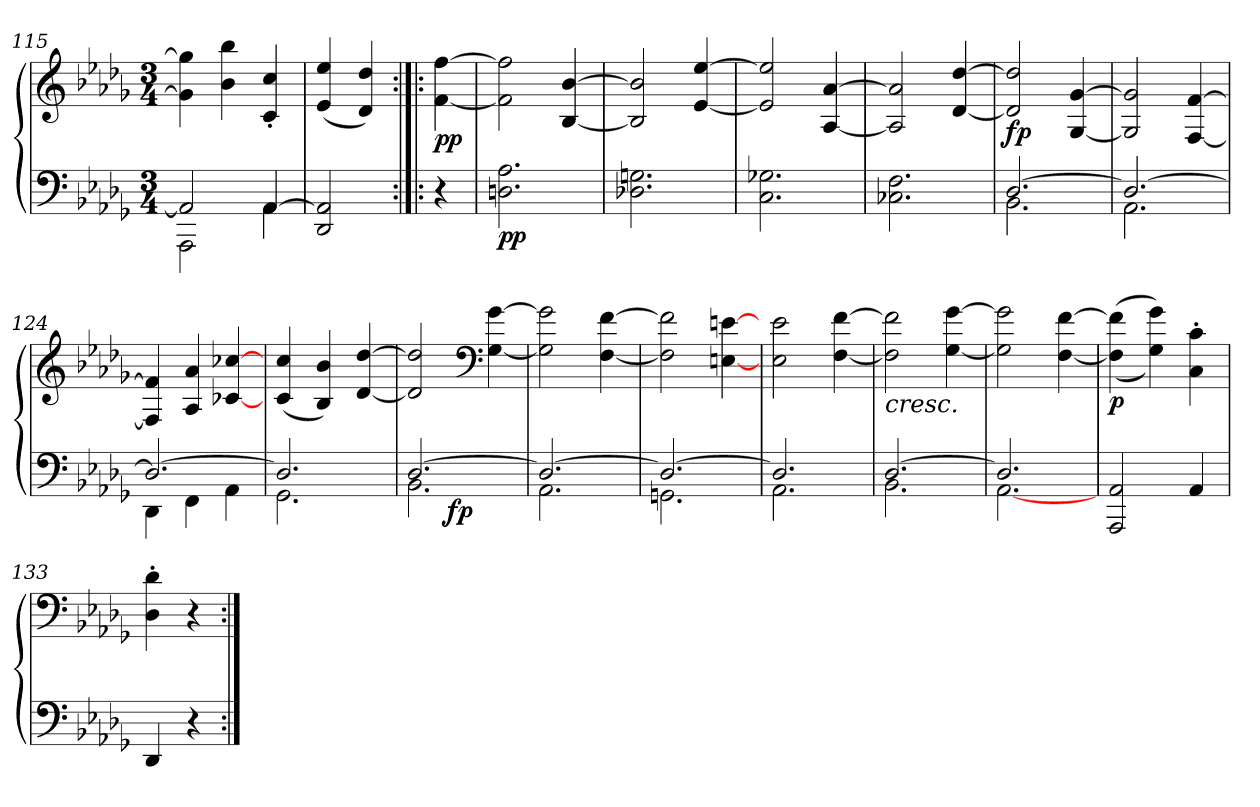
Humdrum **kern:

**kern	**kern	**dynam
*part1	*part1	*part1
*staff2	*staff1	*staff1/2
*clefF4	*clefG2	*
*k[b-e-a-d-g-]	*k[b-e-a-d-g-]	*
*D-:	*D-:	*
*M3/4	*M3/4	*
=115	=115	=115
*^	*	*
2AA-/]	2AAA-\	4g-\] 4gg-\]	.
.	.	4b-\ 4bb-\	.
[>4AA-/	4AA-\	4c/'< 4cc/'<	.
*v	*v	*	*
=116	=116	=116
2DD-/ 2AA-/]	(<4e-/ 4ee-/	.
.	4d-/ 4dd-/)	.
=117:|!|:	=117:|!|:	=117:|!|:
!	!	!LO:DY:b
4r	[4f\ [4ff\	pp
=118	=118	=118
!	!	!LO:DY:b=2
2.Dn\ 2.A-\	2f\] 2ff\]	pp
.	[4B-/ [4b-/	.
=119	=119	=119
2.D-X\ 2.Gn\	2B-/] 2b-/]	.
.	[4e-/ [4ee-/	.
=120	=120	=120
2.C\ 2.G-X\	2e-/] 2ee-/]	.
.	[4A-/ [4a-/	.
=121	=121	=121
2.C-X\ 2.F\	2A-/] 2a-/]	.
.	[4d-/ [4dd-/	.
!!LO:LB:g=z
=122	=122	=122
*^	*	*
!	!	!	!LO:DY:b
[>2.D-/	2.BB-\	2d-/] 2dd-/]	fp
.	.	[4G-/ [4g-/	.
=123	=123	=123	=123
2.D-/_	2.AA-\	2G-/] 2g-/]	.
.	.	[4F/ [4f/	.
=124	=124	=124	=124
2.D-/_	4DD-\	4F/] 4f/]	.
.	4FF\	4A-/ 4a-/	.
.	4AA-\	[4c-X/ [4cc-X/	.
=125	=125	=125	=125
2.D-/]	2.GG-\	(<4c/ 4cc/	.
.	.	4B-/ 4b-/)	.
.	.	[4d-/ [4dd-/	.
=126	=126	=126	=126
*	*^	*	*
[>2.D-/	2.BB-\	4ryy	2d-/] 2dd-/]	.
!	!	!	!	!LO:DY:b=2
.	.	2ryy	.	fp
*	*	*	*clefF4	*
.	.	.	[4G-\ [4g-\	.
*	*v	*v	*	*
=127	=127	=127	=127
2.D-/_	2.AA-\	2G-\] 2g-\]	.
.	.	[4F\ [4f\	.
=128	=128	=128	=128
2.D-/_	2.GGn\	2F\] 2f\]	.
.	.	[4En\ [4en\	.
=129	=129	=129	=129
2.D-/]	2.AA-\	2E-\ 2e-\	.
.	.	[4F\ [4f\	.
=130	=130	=130	=130
!	!	!LO:TX:b:i:t=cresc.	!
[>2.D-/	2.BB-\	2F\] 2f\]	.
.	.	[4G-\ [4g-\	.
=131	=131	=131	=131
2.D-/]	[<2.AA-\	2G-\] 2g-\]	.
.	.	[4F\ [4f\	.
*v	*v	*	*
=132	=132	=132
!	!	!LO:DY:b
2AAA-/ 2AA-/	(>(4F\] 4f\]	p
.	4G-\ 4g-\))	.
4AA-/	4C\'> 4c\'>	.
=133	=133	=133
4DD-/	4D-\'> 4d-\'>	.
4r	4r	.
=:|!	=:|!	=:|!
*-	*-	*-
